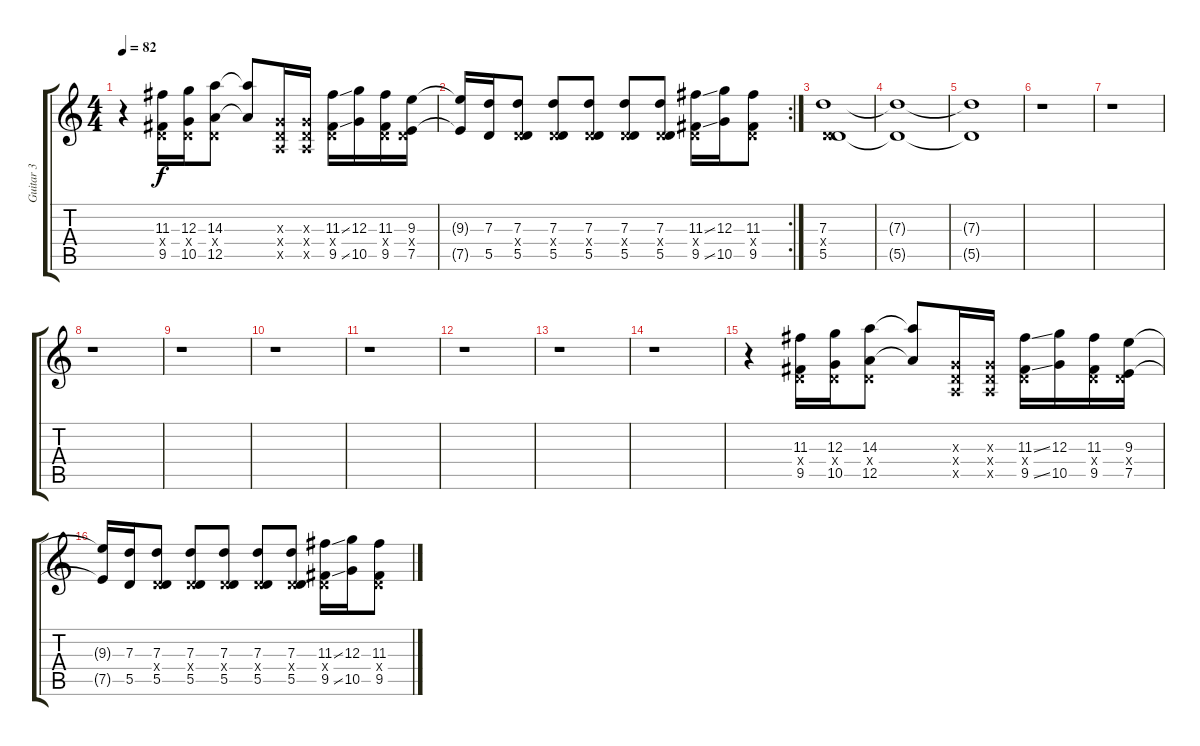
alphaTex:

\track ("Guitar 3" "Guitar 3") {instrument distortionguitar}
\staff {score tabs}
\tuning (E4 B3 G3 D3 A2 D2) {hide}
\ts (4 4)
\tempo 82
\clef g2
\ks c
r.4{dy f instrument distortionguitar} (11.3 0.4{x} 9.5).16 (12.3 0.4{x} 10.5).16 (14.3 0.4{x} 12.5).8 (14.3{t} 12.5{t}).8 (0.3{x} 0.4{x} 0.5{x}).16 (0.3{x} 0.4{x} 0.5{x}).16 (11.3{ss} 0.4{x} 9.5{ss}).16 (12.3 10.5).16 (11.3 0.4{x} 9.5).16 (9.3 0.4{x} 7.5).16 |
\rc 2
(9.3{t} 7.5{t}).16 (7.3 5.5).16 (7.3 0.4{x} 5.5).8 (7.3 0.4{x} 5.5).8 (7.3 0.4{x} 5.5).8 (7.3 0.4{x} 5.5).8 (7.3 0.4{x} 5.5).8 (11.3{ss} 0.4{x} 9.5{ss}).16 (12.3 10.5).16 (11.3 0.4{x} 9.5).8 |
(7.3 0.4{x} 5.5).1 |
(7.3{t} 5.5{t}).1{volume 5} |
(7.3{t} 5.5{t}).1 |
r.1{volume 12} |
r.1 |
r.1 |
r.1 |
r.1 |
r.1 |
r.1 |
r.1 |
r.1 |
r.4 (11.3 0.4{x} 9.5).16 (12.3 0.4{x} 10.5).16 (14.3 0.4{x} 12.5).8 (14.3{t} 12.5{t}).8 (0.3{x} 0.4{x} 0.5{x}).16 (0.3{x} 0.4{x} 0.5{x}).16 (11.3{ss} 0.4{x} 9.5{ss}).16 (12.3 10.5).16 (11.3 0.4{x} 9.5).16 (9.3 0.4{x} 7.5).16 |
(9.3{t} 7.5{t}).16 (7.3 5.5).16 (7.3 0.4{x} 5.5).8 (7.3 0.4{x} 5.5).8 (7.3 0.4{x} 5.5).8 (7.3 0.4{x} 5.5).8 (7.3 0.4{x} 5.5).8 (11.3{ss} 0.4{x} 9.5{ss}).16 (12.3 10.5).16 (11.3 0.4{x} 9.5).8
